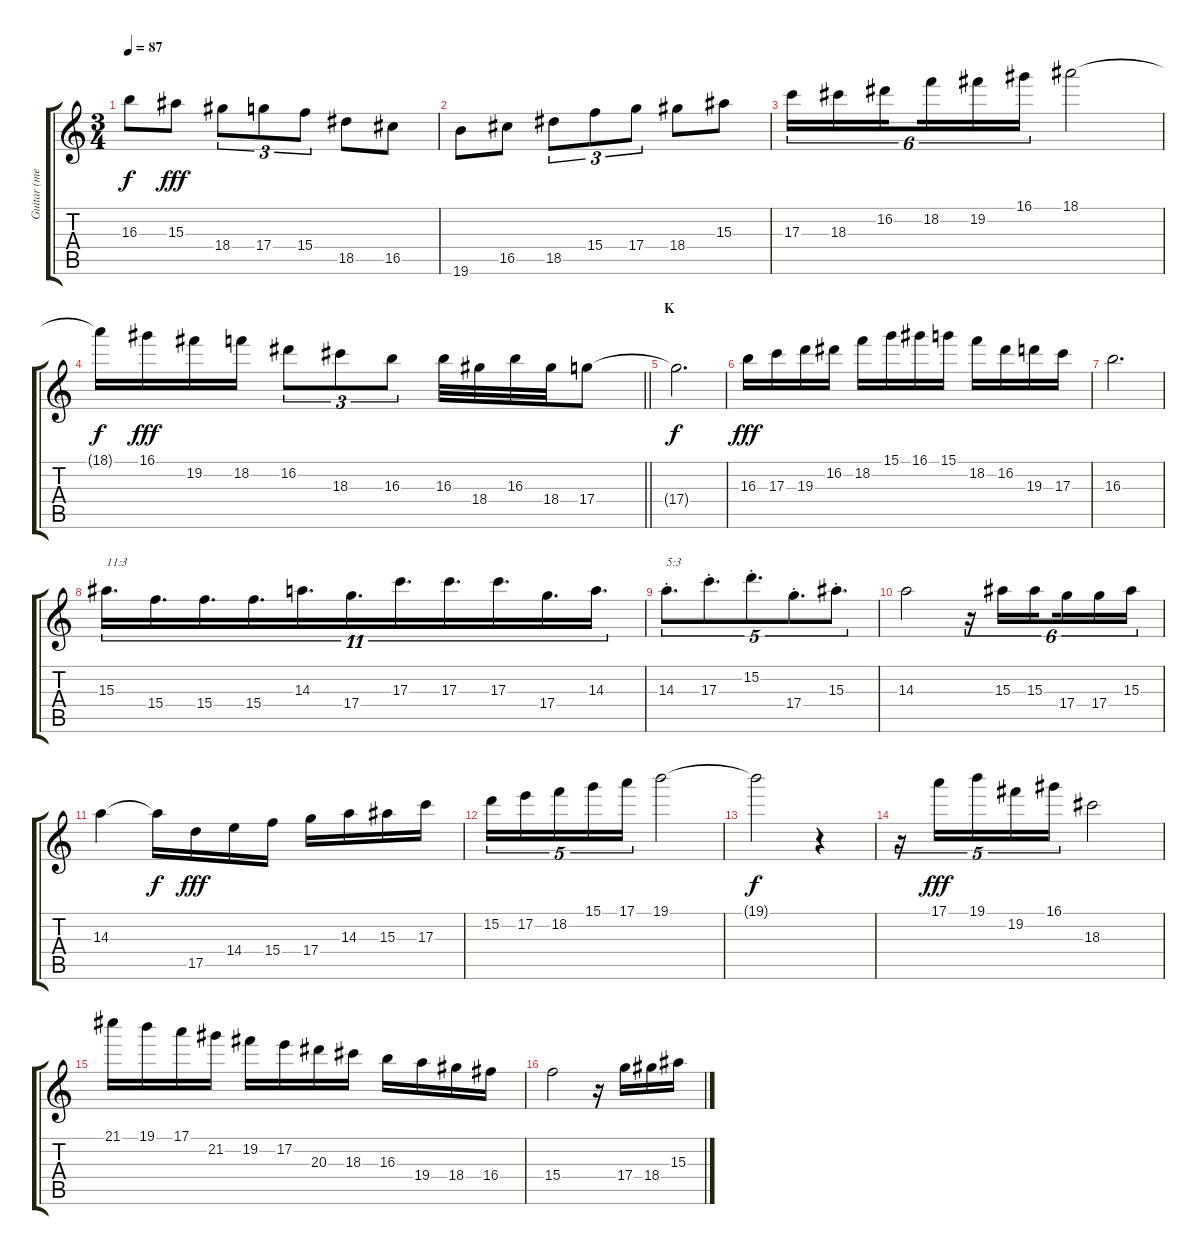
\track ("Guitar (melody arrangement)" "Guitar (me") {instrument distortionguitar}
\staff {score tabs}
\tuning (E4 B3 G3 D3 A2 E2) {hide}
\ts (3 4)
\tempo 87
\clef g2
\ks c
16.3{t}.8{dy f} 15.3.8{dy fff} 18.4.8{tu (3 2)} 17.4.8{tu (3 2)} 15.4.8{tu (3 2)} 18.5.8 16.5.8 |
19.6.8 16.5.8 18.5.8{tu (3 2)} 15.4.8{tu (3 2)} 17.4.8{tu (3 2)} 18.4.8 15.3.8 |
17.3.16{tu (6 4)} 18.3.16{tu (6 4)} 16.2.16{tu (6 4) beam splitsecondary} 18.2.16{tu (6 4)} 19.2.16{tu (6 4)} 16.1.16{tu (6 4)} 18.1.2 |
\barLineRight lightlight
18.1{t}.16{dy f} 16.1.16{dy fff} 19.2.16 18.2.16 16.2.8{tu (3 2)} 18.3.8{tu (3 2)} 16.3.8{tu (3 2)} 16.3.32 18.4.32 16.3.32 18.4.32 17.4.8 |
\section ("" "K")
17.4{t}.2{d dy f} |
16.3.16{dy fff} 17.3.16 19.3.16 16.2.16 18.2.16 15.1.16 16.1.16 15.1.16 18.2.16 16.2.16 19.3.16 17.3.16 |
16.3.2{d} |
15.3.16{d tu (11 8) txt "11:3"} 15.4.16{d tu (11 8)} 15.4.16{d tu (11 8)} 15.4.16{d tu (11 8)} 14.3.16{d tu (11 8)} 17.4.16{d tu (11 8)} 17.3.16{d tu (11 8)} 17.3.16{d tu (11 8)} 17.3.16{d tu (11 8)} 17.4.16{d tu (11 8)} 14.3.16{d tu (11 8)} |
14.3{st}.8{d tu (5 4) txt "5:3"} 17.3{st}.8{d tu (5 4)} 15.2{st}.8{d tu (5 4)} 17.4{st}.8{d tu (5 4)} 15.3{st}.8{d tu (5 4)} |
14.3.2 r.16{tu (6 4)} 15.3.16{tu (6 4)} 15.3.16{tu (6 4) beam splitsecondary} 17.4.16{tu (6 4)} 17.4.16{tu (6 4)} 15.3.16{tu (6 4)} |
14.3.4 14.3{t}.16{dy f} 17.5.16{dy fff} 14.4.16 15.4.16 17.4.16 14.3.16 15.3.16 17.3.16 |
15.2.16{tu (5 4)} 17.2.16{tu (5 4)} 18.2.16{tu (5 4)} 15.1.16{tu (5 4)} 17.1.16{tu (5 4)} 19.1.2 |
19.1{t}.2{dy f} r.4 |
r.16{tu (5 4)} 17.1.16{tu (5 4) dy fff} 19.1.16{tu (5 4)} 19.2.16{tu (5 4)} 16.1.16{tu (5 4)} 18.3.2 |
21.1.16 19.1.16 17.1.16 21.2.16 19.2.16 17.2.16 20.3.16 18.3.16 16.3.16 19.4.16 18.4.16 16.4.16 |
15.4.2 r.16 17.4.16 18.4.16 15.3.16
